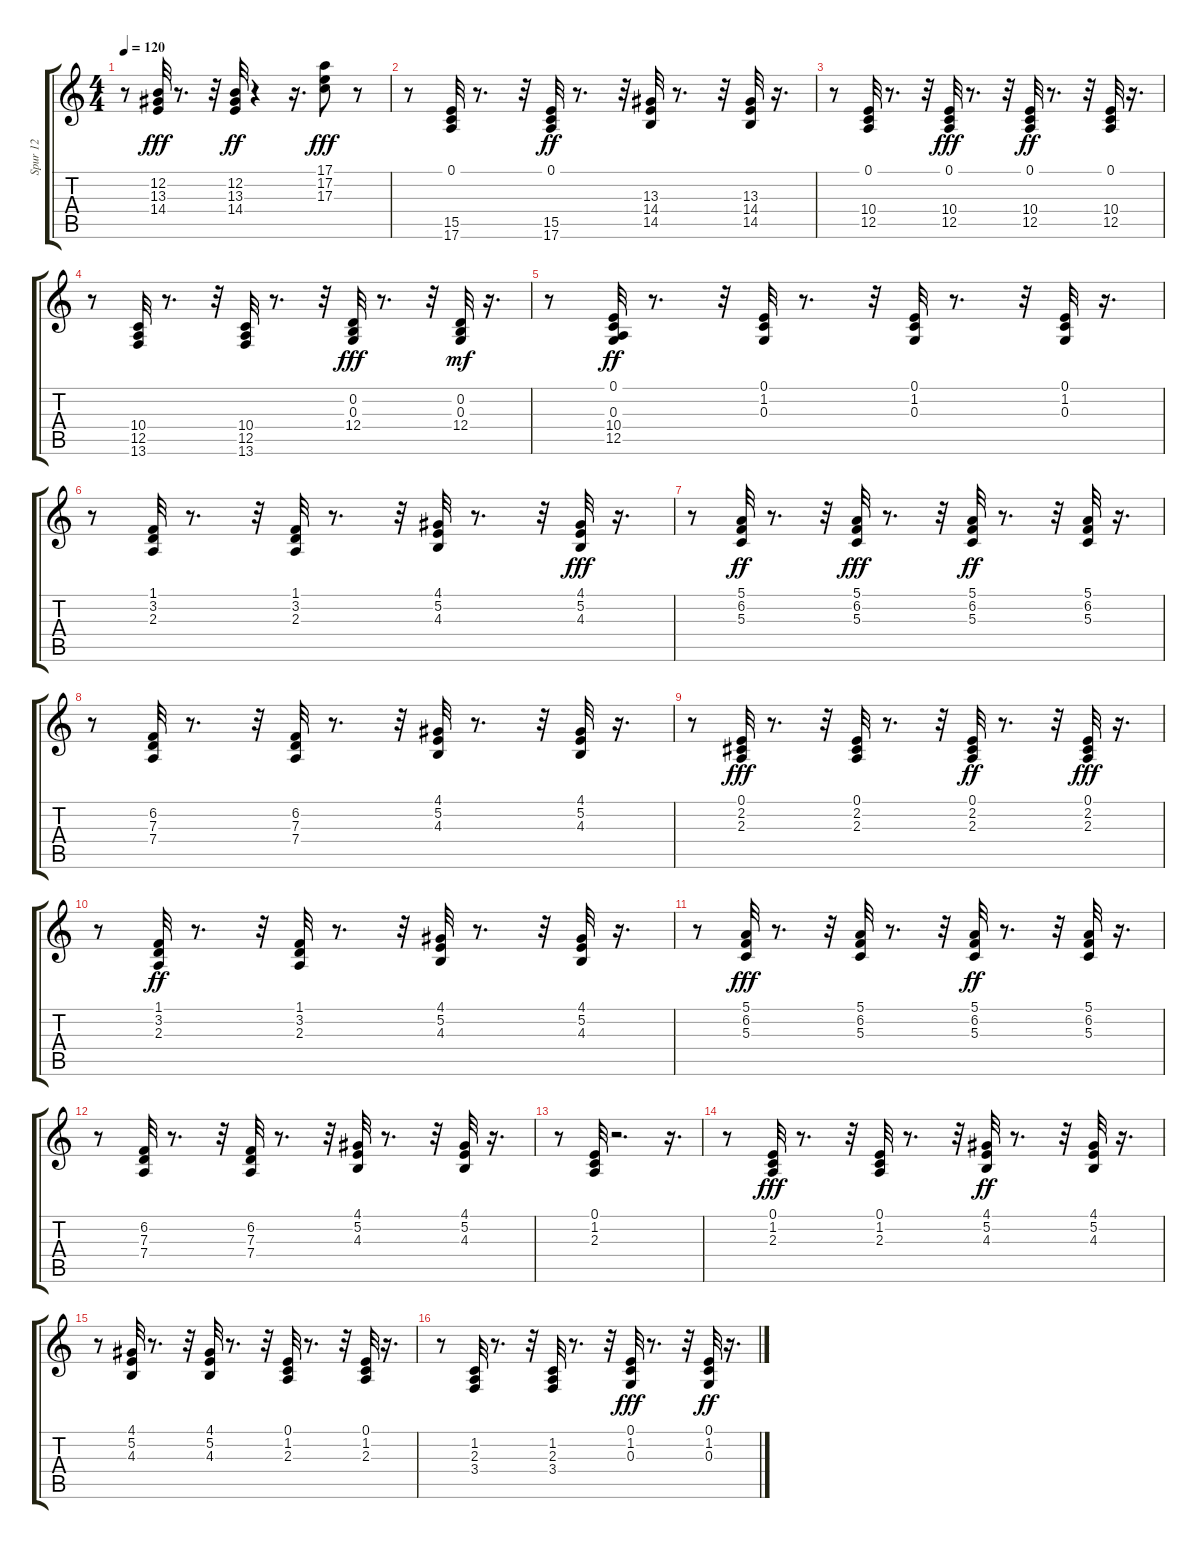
\track ("Spur 12" "Spur 12") {instrument acousticgrandpiano}
\staff {score tabs}
\tuning (E4 B3 G3 D3 A2 E2) {hide}
\ts (4 4)
\tempo 120
\clef g2
\ks c
r.8{dy ff} (12.2 13.3 14.4).32{dy fff} r.8{d} r.32 (12.2 13.3 14.4).32{dy ff} r.4 r.16{d} (17.1 17.2 17.3).8{dy fff} r.8 |
r.8 (0.1 15.5 17.6).32{instrument acousticgrandpiano} r.8{d} r.32 (0.1 15.5 17.6).32{dy ff} r.8{d} r.32 (13.3 14.4 14.5).32 r.8{d} r.32 (13.3 14.4 14.5).32 r.16{d} |
r.8 (0.1 10.4 12.5).32 r.8{d} r.32 (0.1 10.4 12.5).32{dy fff} r.8{d} r.32 (0.1 10.4 12.5).32{dy ff} r.8{d} r.32 (0.1 10.4 12.5).32 r.16{d} |
r.8 (10.4 12.5 13.6).32 r.8{d} r.32 (10.4 12.5 13.6).32 r.8{d} r.32 (0.2 0.3 12.4).32{dy fff} r.8{d} r.32 (0.2 0.3 12.4).32{dy mf} r.16{d} |
r.8 (0.1 0.3 10.4 12.5).32{dy ff} r.8{d} r.32 (0.1 1.2 0.3).32 r.8{d} r.32 (0.1 1.2 0.3).32 r.8{d} r.32 (0.1 1.2 0.3).32 r.16{d} |
r.8 (1.1 3.2 2.3).32 r.8{d} r.32 (1.1 3.2 2.3).32 r.8{d} r.32 (4.1 5.2 4.3).32 r.8{d} r.32 (4.1 5.2 4.3).32{dy fff} r.16{d} |
r.8 (5.1 6.2 5.3).32{dy ff} r.8{d} r.32 (5.1 6.2 5.3).32{dy fff} r.8{d} r.32 (5.1 6.2 5.3).32{dy ff} r.8{d} r.32 (5.1 6.2 5.3).32 r.16{d} |
r.8 (6.2 7.3 7.4).32 r.8{d} r.32 (6.2 7.3 7.4).32 r.8{d} r.32 (4.1 5.2 4.3).32 r.8{d} r.32 (4.1 5.2 4.3).32 r.16{d} |
r.8 (0.1 2.2 2.3).32{dy fff} r.8{d} r.32 (0.1 2.2 2.3).32 r.8{d} r.32 (0.1 2.2 2.3).32{dy ff} r.8{d} r.32 (0.1 2.2 2.3).32{dy fff} r.16{d} |
r.8 (1.1 3.2 2.3).32{dy ff} r.8{d} r.32 (1.1 3.2 2.3).32 r.8{d} r.32 (4.1 5.2 4.3).32 r.8{d} r.32 (4.1 5.2 4.3).32 r.16{d} |
r.8 (5.1 6.2 5.3).32{dy fff} r.8{d} r.32 (5.1 6.2 5.3).32 r.8{d} r.32 (5.1 6.2 5.3).32{dy ff} r.8{d} r.32 (5.1 6.2 5.3).32 r.16{d} |
r.8 (6.2 7.3 7.4).32 r.8{d} r.32 (6.2 7.3 7.4).32 r.8{d} r.32 (4.1 5.2 4.3).32 r.8{d} r.32 (4.1 5.2 4.3).32 r.16{d} |
r.8 (0.1 1.2 2.3).32 r.2{d} r.16{d} |
r.8 (0.1 1.2 2.3).32{dy fff instrument acousticgrandpiano} r.8{d} r.32 (0.1 1.2 2.3).32 r.8{d} r.32 (4.1 5.2 4.3).32{dy ff} r.8{d} r.32 (4.1 5.2 4.3).32 r.16{d} |
r.8 (4.1 5.2 4.3).32 r.8{d} r.32 (4.1 5.2 4.3).32 r.8{d} r.32 (0.1 1.2 2.3).32 r.8{d} r.32 (0.1 1.2 2.3).32 r.16{d} |
r.8 (1.2 2.3 3.4).32 r.8{d} r.32 (1.2 2.3 3.4).32 r.8{d} r.32 (0.1 1.2 0.3).32{dy fff} r.8{d} r.32 (0.1 1.2 0.3).32{dy ff} r.16{d}
